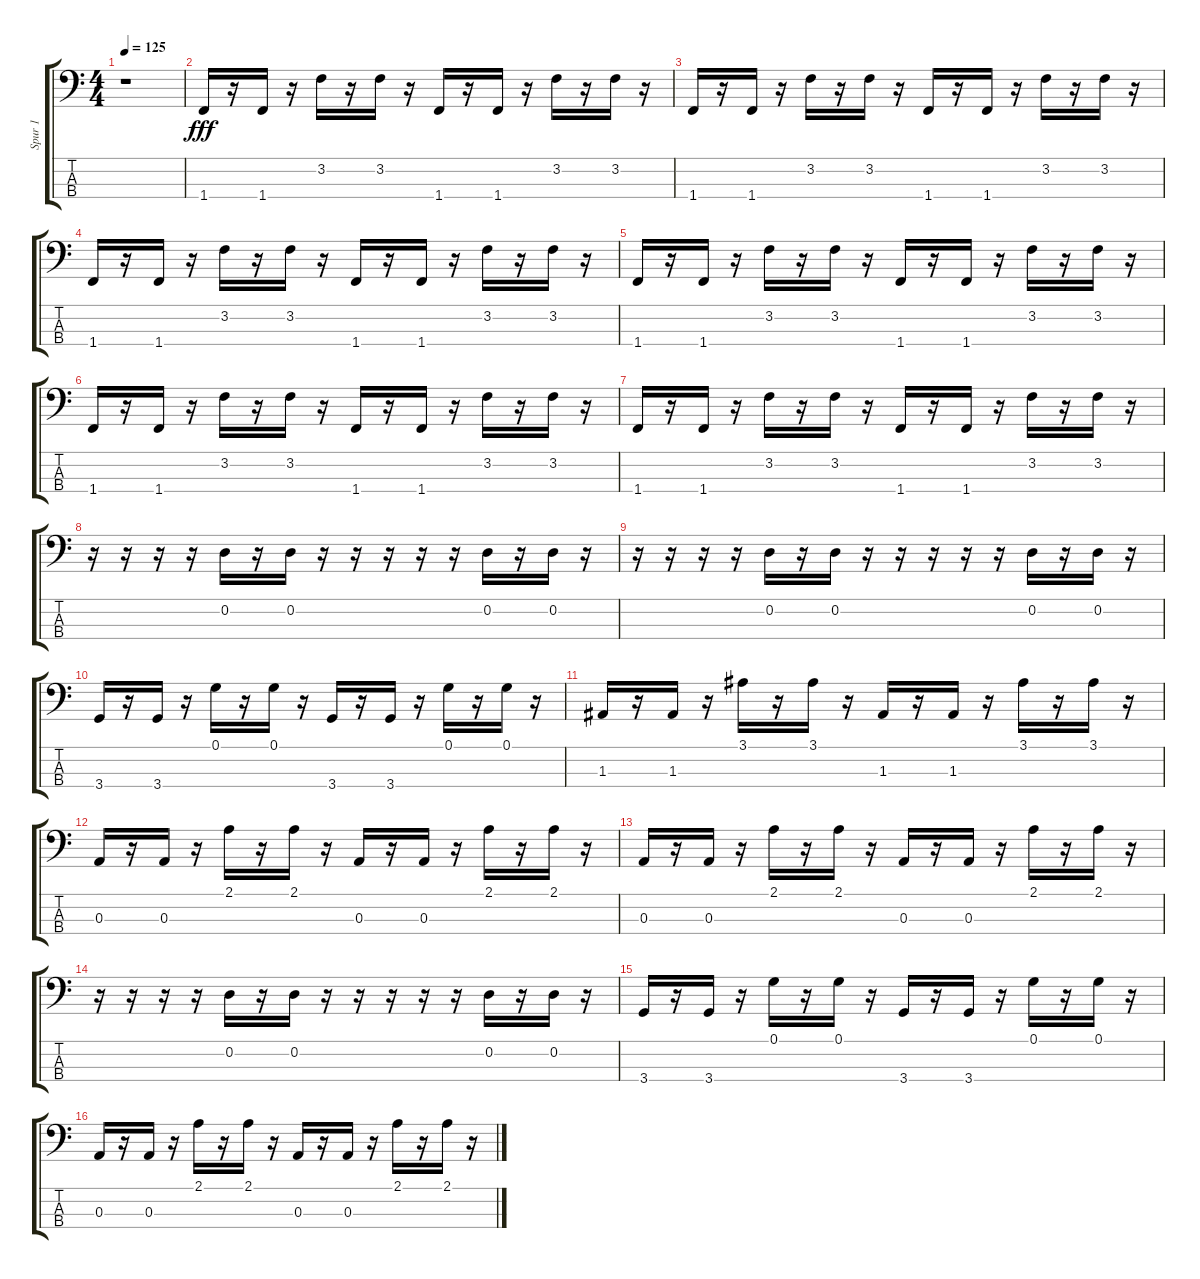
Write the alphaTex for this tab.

\track ("Spur 1" "Spur 1") {instrument synthbass2}
\staff {score tabs}
\tuning (G2 D2 A1 E1) {hide}
\ts (4 4)
\tempo 125
\clef f4
\ks c
r.1{dy fff instrument synthbass2} |
1.4.16 r.16 1.4.16 r.16 3.2.16 r.16 3.2.16 r.16 1.4.16 r.16 1.4.16 r.16 3.2.16 r.16 3.2.16 r.16 |
1.4.16 r.16 1.4.16 r.16 3.2.16 r.16 3.2.16 r.16 1.4.16 r.16 1.4.16 r.16 3.2.16 r.16 3.2.16 r.16 |
1.4.16 r.16 1.4.16 r.16 3.2.16 r.16 3.2.16 r.16 1.4.16 r.16 1.4.16 r.16 3.2.16 r.16 3.2.16 r.16 |
1.4.16 r.16 1.4.16 r.16 3.2.16 r.16 3.2.16 r.16 1.4.16 r.16 1.4.16 r.16 3.2.16 r.16 3.2.16 r.16 |
1.4.16 r.16 1.4.16 r.16 3.2.16 r.16 3.2.16 r.16 1.4.16 r.16 1.4.16 r.16 3.2.16 r.16 3.2.16 r.16 |
1.4.16 r.16 1.4.16 r.16 3.2.16 r.16 3.2.16 r.16 1.4.16 r.16 1.4.16 r.16 3.2.16 r.16 3.2.16 r.16 |
r.16 r.16 r.16 r.16 0.2.16 r.16 0.2.16 r.16 r.16 r.16 r.16 r.16 0.2.16 r.16 0.2.16 r.16 |
r.16 r.16 r.16 r.16 0.2.16 r.16 0.2.16 r.16 r.16 r.16 r.16 r.16 0.2.16 r.16 0.2.16 r.16 |
3.4.16 r.16 3.4.16 r.16 0.1.16 r.16 0.1.16 r.16 3.4.16 r.16 3.4.16 r.16 0.1.16 r.16 0.1.16 r.16 |
1.3.16 r.16 1.3.16 r.16 3.1.16 r.16 3.1.16 r.16 1.3.16 r.16 1.3.16 r.16 3.1.16 r.16 3.1.16 r.16 |
0.3.16 r.16 0.3.16 r.16 2.1.16 r.16 2.1.16 r.16 0.3.16 r.16 0.3.16 r.16 2.1.16 r.16 2.1.16 r.16 |
0.3.16 r.16 0.3.16 r.16 2.1.16 r.16 2.1.16 r.16 0.3.16 r.16 0.3.16 r.16 2.1.16 r.16 2.1.16 r.16 |
r.16 r.16 r.16 r.16 0.2.16 r.16 0.2.16 r.16 r.16 r.16 r.16 r.16 0.2.16 r.16 0.2.16 r.16 |
3.4.16 r.16 3.4.16 r.16 0.1.16 r.16 0.1.16 r.16 3.4.16 r.16 3.4.16 r.16 0.1.16 r.16 0.1.16 r.16 |
0.3.16 r.16 0.3.16 r.16 2.1.16 r.16 2.1.16 r.16 0.3.16 r.16 0.3.16 r.16 2.1.16 r.16 2.1.16 r.16
